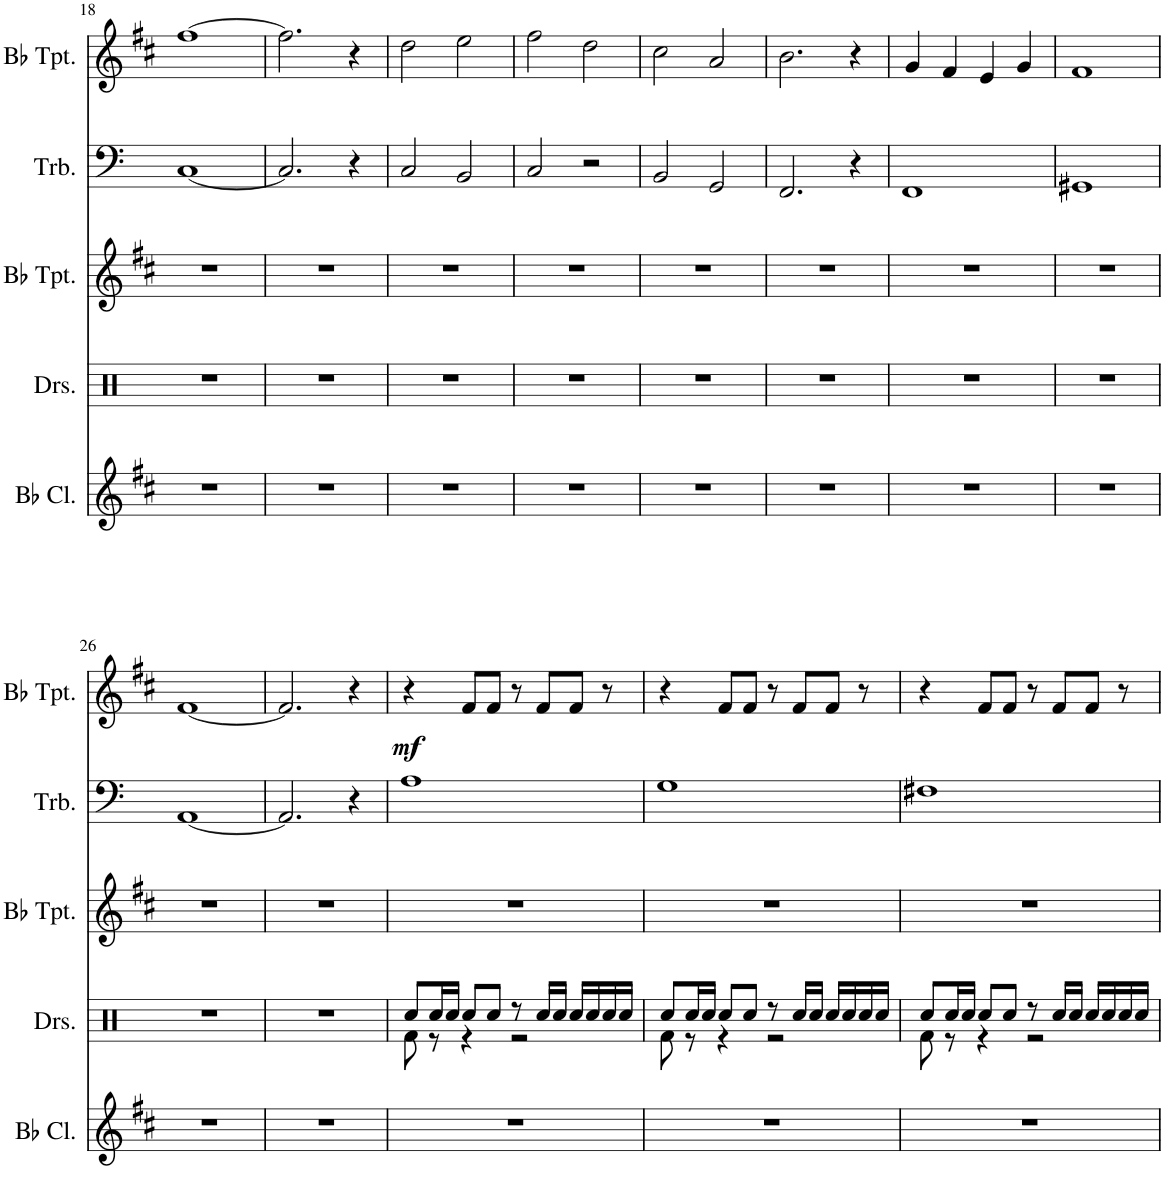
**kern	**kern	**kern	**kern	**kern	**dynam
*part5	*part4	*part3	*part2	*part1	*part1
*staff5	*staff4	*staff3	*staff2	*staff1	*staff1
*I"Bb Clarinet	*I"Drumset	*I"Bb Trumpet	*I"Trombone	*I"Bb Trumpet	*
*I'Bb Cl.	*I'Drs.	*I'Bb Tpt.	*I'Trb.	*I'Bb Tpt.	*
!!LO:PB:g=z
*clefG2	*clefX	*clefG2	*clefF4	*clefG2	*
*Trd1c2	*	*Trd1c2	*	*Trd1c2	*
*k[f#c#]	*k[]	*k[f#c#]	*k[]	*k[f#c#]	*
*M4/4	*M4/4	*M4/4	*M4/4	*M4/4	*
=18	=18	=18	=18	=18	=18
1r	1r	1r	[1C	[1ff#	.
=19	=19	=19	=19	=19	=19
1r	1r	1r	2.C/]	2.ff#\]	.
.	.	.	4r	4r	.
=20	=20	=20	=20	=20	=20
1r	1r	1r	2C/	2dd\	.
.	.	.	2BB/	2ee\	.
=21	=21	=21	=21	=21	=21
1r	1r	1r	2C/	2ff#\	.
.	.	.	2r	2dd\	.
=22	=22	=22	=22	=22	=22
1r	1r	1r	2BB/	2cc#\	.
.	.	.	2GG/	2a/	.
=23	=23	=23	=23	=23	=23
1r	1r	1r	2.FF/	2.b\	.
.	.	.	4r	4r	.
=24	=24	=24	=24	=24	=24
1r	1r	1r	1FF	4g/	.
.	.	.	.	4f#/	.
.	.	.	.	4e/	.
.	.	.	.	4g/	.
=25	=25	=25	=25	=25	=25
1r	1r	1r	1GG#X	1f#	.
!!LO:LB:g=z
=26	=26	=26	=26	=26	=26
1r	1r	1r	[1AA	[1f#	.
=27	=27	=27	=27	=27	=27
1r	1r	1r	2.AA/]	2.f#/]	.
.	.	.	4r	4r	.
=28	=28	=28	=28	=28	=28
*	*^	*	*	*	*
!	!	!	!	!	!	!LO:DY:b
1r	8Rcc/L	8Rf\	1r	1A	4r	mf
.	16Rcc/L	8r	.	.	.	.
.	16Rcc/JJ	.	.	.	.	.
.	8Rcc/L	4r	.	.	8f#/L	.
.	8Rcc/J	.	.	.	8f#/J	.
.	8r	2r	.	.	8r	.
.	16Rcc/LL	.	.	.	8f#/L	.
.	16Rcc/JJ	.	.	.	.	.
.	16Rcc/LL	.	.	.	8f#/J	.
.	16Rcc/	.	.	.	.	.
.	16Rcc/	.	.	.	8r	.
.	16Rcc/JJ	.	.	.	.	.
=29	=29	=29	=29	=29	=29	=29
1r	8Rcc/L	8Rf\	1r	1G	4r	.
.	16Rcc/L	8r	.	.	.	.
.	16Rcc/JJ	.	.	.	.	.
.	8Rcc/L	4r	.	.	8f#/L	.
.	8Rcc/J	.	.	.	8f#/J	.
.	8r	2r	.	.	8r	.
.	16Rcc/LL	.	.	.	8f#/L	.
.	16Rcc/JJ	.	.	.	.	.
.	16Rcc/LL	.	.	.	8f#/J	.
.	16Rcc/	.	.	.	.	.
.	16Rcc/	.	.	.	8r	.
.	16Rcc/JJ	.	.	.	.	.
=30	=30	=30	=30	=30	=30	=30
1r	8Rcc/L	8Rf\	1r	1F#X	4r	.
.	16Rcc/L	8r	.	.	.	.
.	16Rcc/JJ	.	.	.	.	.
.	8Rcc/L	4r	.	.	8f#/L	.
.	8Rcc/J	.	.	.	8f#/J	.
.	8r	2r	.	.	8r	.
.	16Rcc/LL	.	.	.	8f#/L	.
.	16Rcc/JJ	.	.	.	.	.
.	16Rcc/LL	.	.	.	8f#/J	.
.	16Rcc/	.	.	.	.	.
.	16Rcc/	.	.	.	8r	.
.	16Rcc/JJ	.	.	.	.	.
*	*v	*v	*	*	*	*
=	=	=	=	=	=
*-	*-	*-	*-	*-	*-
